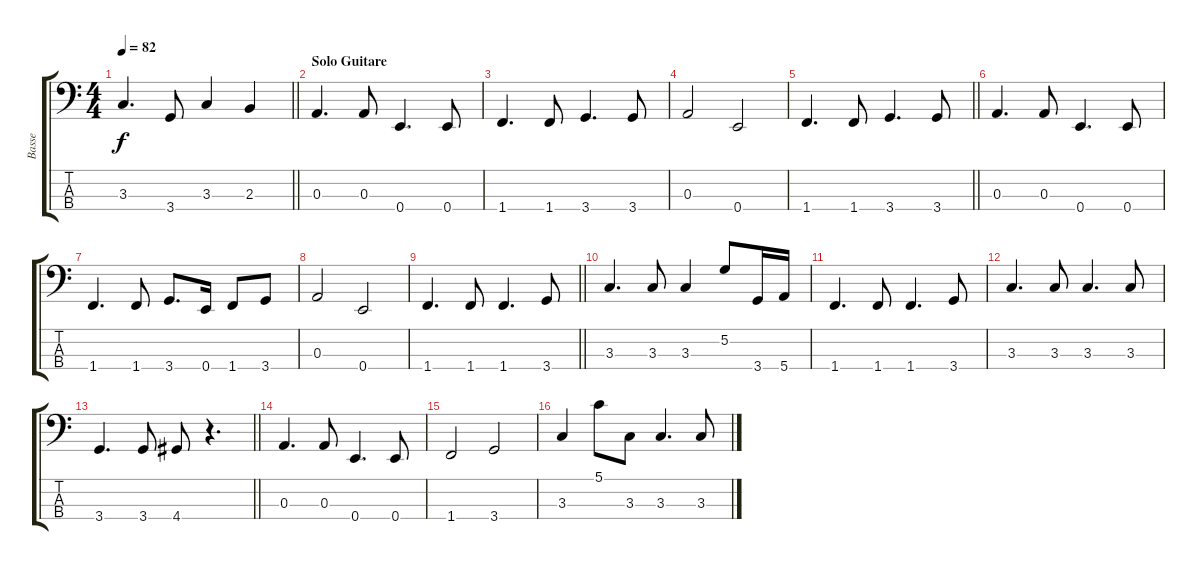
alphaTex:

\track ("Basse" "Basse") {instrument electricbassfinger}
\staff {score tabs}
\tuning (G2 D2 A1 E1) {hide}
\ts (4 4)
\tempo 82
\clef f4
\barLineRight lightlight
\ks c
3.3.4{d dy f} 3.4.8 3.3.4 2.3.4 |
\section ("" "Solo Guitare")
0.3.4{d} 0.3.8 0.4.4{d} 0.4.8 |
1.4.4{d} 1.4.8 3.4.4{d} 3.4.8 |
0.3.2 0.4.2 |
\barLineRight lightlight
1.4.4{d} 1.4.8 3.4.4{d} 3.4.8 |
0.3.4{d} 0.3.8 0.4.4{d} 0.4.8 |
1.4.4{d} 1.4.8 3.4.8{d} 0.4.16 1.4.8 3.4.8 |
0.3.2 0.4.2 |
\barLineRight lightlight
1.4.4{d} 1.4.8 1.4.4{d} 3.4.8 |
3.3.4{d} 3.3.8 3.3.4 5.2.8 3.4.16 5.4.16 |
1.4.4{d} 1.4.8 1.4.4{d} 3.4.8 |
3.3.4{d} 3.3.8 3.3.4{d} 3.3.8 |
\barLineRight lightlight
3.4.4{d} 3.4.8 4.4.8 r.4{d} |
0.3.4{d} 0.3.8 0.4.4{d} 0.4.8 |
1.4.2 3.4.2 |
3.3.4 5.1.8 3.3.8 3.3.4{d} 3.3.8
